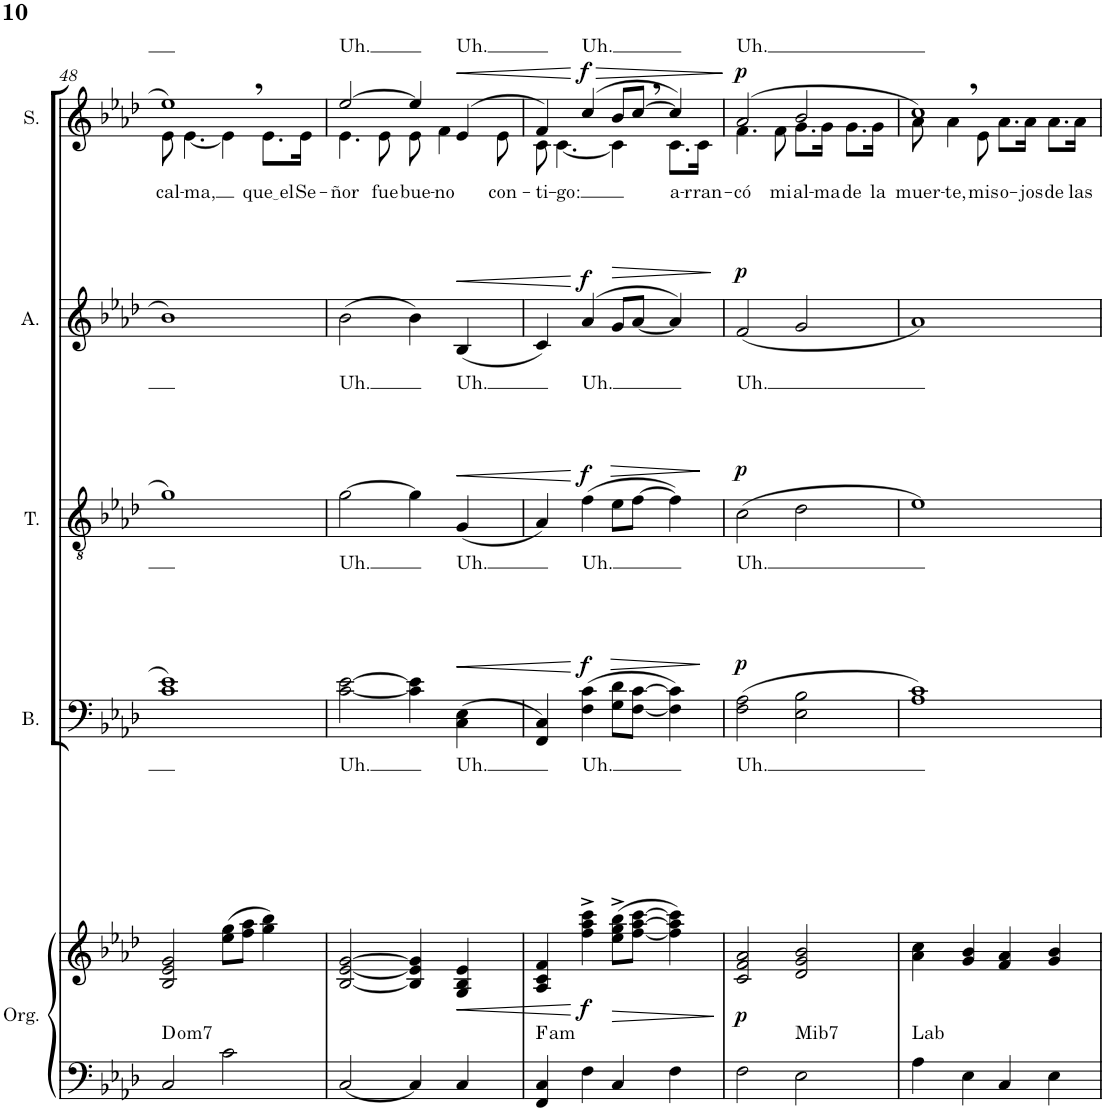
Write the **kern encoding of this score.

**kern	**kern	**dynam	**harte	**kern	**text	**dynam	**kern	**text	**dynam	**kern	**text	**dynam	**kern	**text	**dynam
*part5	*part5	*part5	*part5	*part4	*part4	*part4	*part3	*part3	*part3	*part2	*part2	*part2	*part1	*part1	*part1
*staff6	*staff5	*staff5/6	*	*staff4	*staff4	*staff4	*staff3	*staff3	*staff3	*staff2	*staff2	*staff2	*staff1	*staff1	*staff1
*I"Órgano	*	*	*	*I"Bajo	*	*	*I"Tenor	*	*	*I"Alto	*	*	*I"Soprano	*	*
*	*	*	*	*I'B.	*	*	*I'T.	*	*	*I'A.	*	*	*I'S.	*	*
!!LO:PB:g=z
*clefF4	*clefG2	*	*	*clefF4	*	*	*clefGv2	*	*	*clefG2	*	*	*clefG2	*	*
*k[b-e-a-d-]	*k[b-e-a-d-]	*	*	*k[b-e-a-d-]	*	*	*k[b-e-a-d-]	*	*	*k[b-e-a-d-]	*	*	*k[b-e-a-d-]	*	*
*M4/4	*M4/4	*	*	*M4/4	*	*	*M4/4	*	*	*M4/4	*	*	*M4/4	*	*
=48	=48	=48	=48	=48	=48	=48	=48	=48	=48	=48	=48	=48	=48	=48	=48
*	*	*	*	*	*	*	*	*	*	*	*	*	*^	*	*
!	!	!	!	!	!	!	!	!	!	!	!	!	!	!	!LO:LY:b	!
2C/	2B-/ 2e-/ 2g/	.	D:dim	1c 1e-	.	.	1g	.	.	1b-	.	.	1ee-	8e-\	cal-	.
!	!	!	!	!	!	!	!	!	!	!	!	!	!	!	!LO:LY:b	!
.	.	.	.	.	.	.	.	.	.	.	.	.	.	[4.e-\	-ma,	.
2c\	(8ee-\ 8gg\L	.	.	.	.	.	.	.	.	.	.	.	.	4e-\]	.	.
.	8ff\ 8aa-\J	.	.	.	.	.	.	.	.	.	.	.	.	.	.	.
!	!	!	!	!	!	!	!	!	!	!	!	!	!	!	!LO:LY:b	!
.	4gg\ 4bb-\)	.	.	.	.	.	.	.	.	.	.	.	.	8.e-\L	que el	.
!	!	!	!	!	!	!	!	!	!	!	!	!	!	!	!LO:LY:b	!
.	.	.	.	.	.	.	.	.	.	.	.	.	.	16e-\Jk	Se-	.
=49	=49	=49	=49	=49	=49	=49	=49	=49	=49	=49	=49	=49	=49	=49	=49	=49
!	!	!	!	!	!LO:LY:b	!	!	!LO:LY:b	!	!	!LO:LY:b	!	!	!	!LO:LY:a	!
!	!	!	!	!	!	!	!	!	!	!	!	!	!	!	!LO:LY:b	!
[2C/	[2B-/ [2e-/ [2g/	.	.	[2c\ [2e-\	Uh.	.	[2g\	Uh.	.	(2b-\	Uh.	.	[2ee-/	4.e-\	-ñor	.
!	!	!	!	!	!	!	!	!	!	!	!	!	!	!	!LO:LY:b	!
.	.	.	.	.	.	.	.	.	.	.	.	.	.	8e-\	fue	.
!	!	!	!	!	!	!	!	!	!	!	!	!	!	!	!LO:LY:b	!
4C/]	4B-/] 4e-/] 4g/]	.	.	4c\] 4e-\]	.	.	4g\]	.	.	4b-\)	.	.	4ee-/]	8e-\	bue-	.
!	!	!	!	!	!	!	!	!	!	!	!	!	!	!	!LO:LY:b	!
.	.	.	.	.	.	.	.	.	.	.	.	.	.	4f\	-no	.
!	!	!LO:HP:b	!	!	!LO:LY:b	!LO:HP:b	!	!LO:LY:b	!LO:HP:b	!	!LO:LY:b	!LO:HP:b	!	!	!LO:LY:a	!LO:HP:b
4C/	4G/ 4B-/ 4e-/	<	.	(4C\ 4E-\	Uh.	<	(4G/	Uh.	<	(4B-/	Uh.	<	(4e-/	.	Uh.	<
!	!	!	!	!	!	!	!	!	!	!	!	!	!	!	!LO:LY:b	!
.	.	.	.	.	.	.	.	.	.	.	.	.	.	8e-\	con-	.
=50	=50	=50	=50	=50	=50	=50	=50	=50	=50	=50	=50	=50	=50	=50	=50	=50
!	!	!	!LO:H:kt=am	!	!	!	!	!	!	!	!	!	!	!	!LO:LY:b	!
4FF/ 4C/	4A-/ 4c/ 4f/	.	.	4FF/ 4C/)	.	.	4A-/)	.	.	4c/)	.	.	4f/)	8c\	-ti-	.
!	!	!	!	!	!	!	!	!	!	!	!	!	!	!	!LO:LY:b	!
.	.	.	.	.	.	.	.	.	.	.	.	.	.	[4.c\	-go:	.
!	!	!LO:DY:n=1:b	!	!	!LO:LY:b	!LO:DY:n=1:a	!	!LO:LY:b	!LO:DY:n=1:a	!	!LO:LY:b	!LO:DY:n=1:a	!	!	!LO:LY:a	!LO:HP:n=1:b
!	!	!	!	!	!	!	!	!	!	!	!	!	!	!	!	!LO:DY:n=1:a
4F\	4ff\^ 4aa-\^ 4ccc\^	[ f	.	(4F\ 4c\	Uh.	[ f	(4f\	Uh.	[ f	(>4a-/	Uh.	[ f	(4cc/	.	Uh.	[ > f
!	!	!LO:HP:b	!	!	!	!LO:HP:b	!	!	!LO:HP:b	!	!	!LO:HP:b	!	!	!	!
4C/	(8ee-\^ 8gg\^ 8bb-\^L	>	.	8G\ 8d-\L	.	>	8e-\L	.	>	8g/L	.	>	8b-/L	4c\]	.	.
.	[8ff\ [8aa-\ [8ccc\J	.	.	[8F\ [8c\J	.	.	[8f\J	.	.	[8a-/J	.	.	[8cc,/J	.	.	.
!	!	!	!	!	!	!	!	!	!	!	!	!	!	!	!LO:LY:b	!
4F\	4ff\] 4aa-\] 4ccc\])	.	.	4F\] 4c\])	.	.	4f\])	.	.	4a-/])	.	.	4cc/])	8.c\L	a-	.
!	!	!	!	!	!	!	!	!	!	!	!	!	!	!	!LO:LY:b	!
.	.	.	.	.	.	.	.	.	.	.	.	.	.	16c\Jk	-rran-	.
*	*	*	*	*	*	*	*	*	*	*	*	*	*v	*v	*	*
.	.	]	.	.	.	]	.	.	]	.	.	]	.	.	]
=51	=51	=51	=51	=51	=51	=51	=51	=51	=51	=51	=51	=51	=51	=51	=51
!	!	!	!	!	!LO:LY:b	!	!	!LO:LY:b	!	!	!LO:LY:b	!	!	!LO:LY:a	!
*	*	*	*	*	*	*	*	*	*	*	*	*	*^	*	*
!	!	!LO:DY:b	!	!	!	!LO:DY:a	!	!	!LO:DY:a	!	!	!LO:DY:a	!	!	!LO:LY:b	!LO:DY:a
2F\	2c/ 2f/ 2a-/	p	.	(2F\ 2A-\	Uh.	p	(2c\	Uh.	p	(2f/	Uh.	p	(2a-/	4.f\	-có	p
!	!	!	!	!	!	!	!	!	!	!	!	!	!	!	!LO:LY:b	!
.	.	.	.	.	.	.	.	.	.	.	.	.	.	8f\	mi	.
!	!	!	!LO:H:kt=Mib7	!	!	!	!	!	!	!	!	!	!	!	!LO:LY:b	!
2E-\	2d-/ 2g/ 2b-/	.	N	2E-\ 2B-\	.	.	2d-\	.	.	2g/	.	.	2b-/	8.g\L	al-	.
!	!	!	!	!	!	!	!	!	!	!	!	!	!	!	!LO:LY:b	!
.	.	.	.	.	.	.	.	.	.	.	.	.	.	16g\Jk	-ma	.
!	!	!	!	!	!	!	!	!	!	!	!	!	!	!	!LO:LY:b	!
.	.	.	.	.	.	.	.	.	.	.	.	.	.	8.g\L	de	.
!	!	!	!	!	!	!	!	!	!	!	!	!	!	!	!LO:LY:b	!
.	.	.	.	.	.	.	.	.	.	.	.	.	.	16g\Jk	la	.
=52	=52	=52	=52	=52	=52	=52	=52	=52	=52	=52	=52	=52	=52	=52	=52	=52
!	!	!	!LO:H:kt=Lab	!	!	!	!	!	!	!	!	!	!	!	!LO:LY:b	!
4A-\	4a-\ 4cc\	.	N	1A- 1c)	.	.	1e-)	.	.	1a-)	.	.	1cc)	8a-\	muer-	.
!	!	!	!	!	!	!	!	!	!	!	!	!	!	!	!LO:LY:b	!
.	.	.	.	.	.	.	.	.	.	.	.	.	.	4a-\	-te,	.
4E-\	4g/ 4b-/	.	.	.	.	.	.	.	.	.	.	.	.	.	.	.
!	!	!	!	!	!	!	!	!	!	!	!	!	!	!	!LO:LY:b	!
.	.	.	.	.	.	.	.	.	.	.	.	.	.	8e-\	mis	.
!	!	!	!	!	!	!	!	!	!	!	!	!	!	!	!LO:LY:b	!
4C/	4f/ 4a-/	.	.	.	.	.	.	.	.	.	.	.	.	8.a-\L	o-	.
!	!	!	!	!	!	!	!	!	!	!	!	!	!	!	!LO:LY:b	!
.	.	.	.	.	.	.	.	.	.	.	.	.	.	16a-\Jk	-jos	.
!	!	!	!	!	!	!	!	!	!	!	!	!	!	!	!LO:LY:b	!
4E-\	4g/ 4b-/	.	.	.	.	.	.	.	.	.	.	.	.	8.a-\L	de	.
!	!	!	!	!	!	!	!	!	!	!	!	!	!	!	!LO:LY:b	!
.	.	.	.	.	.	.	.	.	.	.	.	.	.	16a-\Jk	las	.
*	*	*	*	*	*	*	*	*	*	*	*	*	*v	*v	*	*
=	=	=	=	=	=	=	=	=	=	=	=	=	=	=	=
*-	*-	*-	*-	*-	*-	*-	*-	*-	*-	*-	*-	*-	*-	*-	*-
